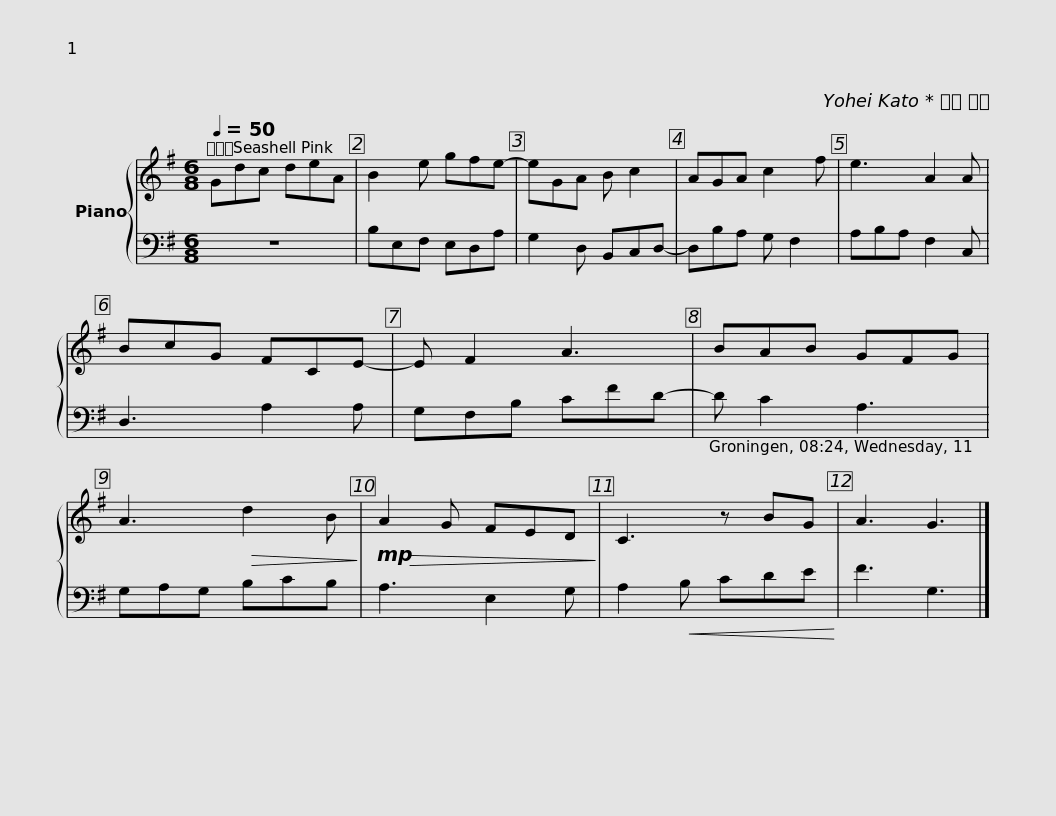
X:1
%%score { 1 | 2 }
L:1/8
Q:1/4=50
M:6/8
I:linebreak $
K:G
V:1 treble
V:2 bass
V:1
 Gdc deA | B2 e gfe- | eGA B c2 | AGA c2 f | e3 A2 A | %5
 BcG FCE- | E F2 A3 |$ BAB GFG | A3!>(! d2 B!>)! |!mp!!>(! A2 G FED!>)! | %10
 C3 z BG | A3 G3 |] %12
V:2
 z6 | B,E,F, E,D,A, | G,2 D, B,,C,D,- | D,B,A, G, F,2 | A,B,A, F,2 C, | %5
 D,3 A,2 A, | G,F,B, CFD- |$ D C2 A,3 | G,A,G, B,CB, | A,3 E,2 G, | %10
 A,2!<(! B, CDE!<)! | F3 G,3 |] %12
